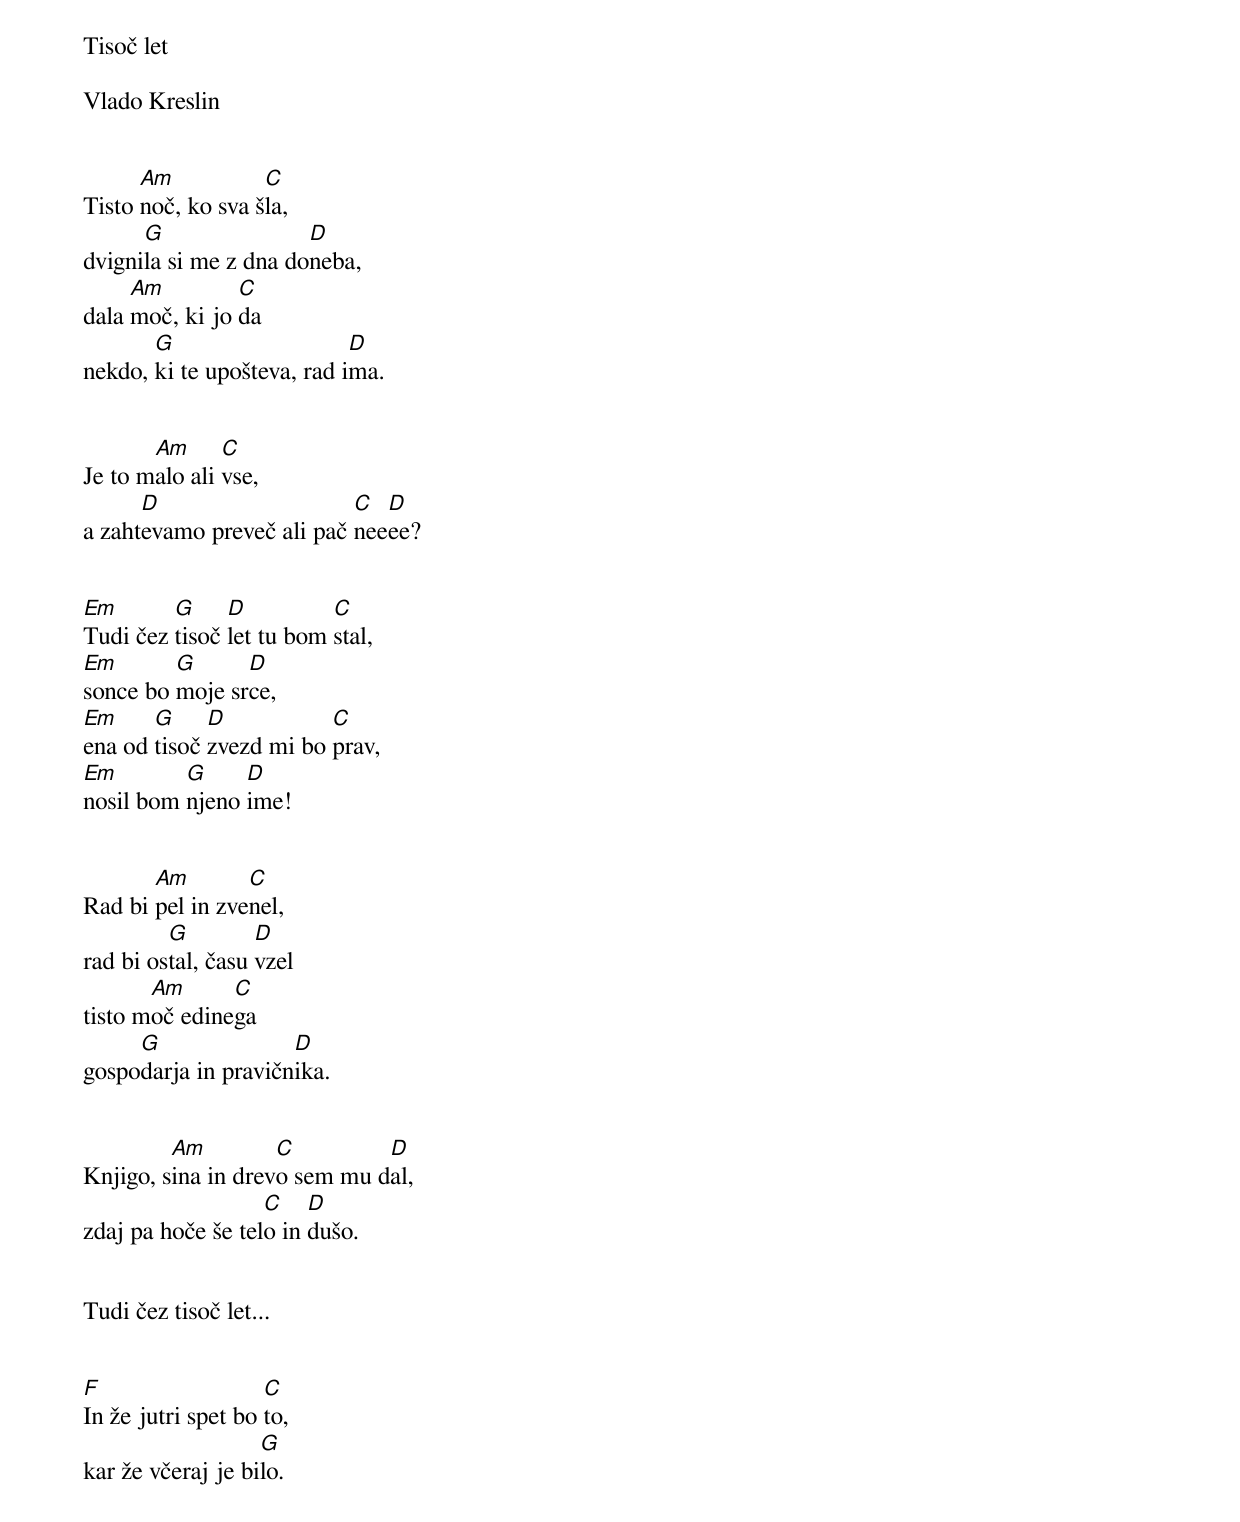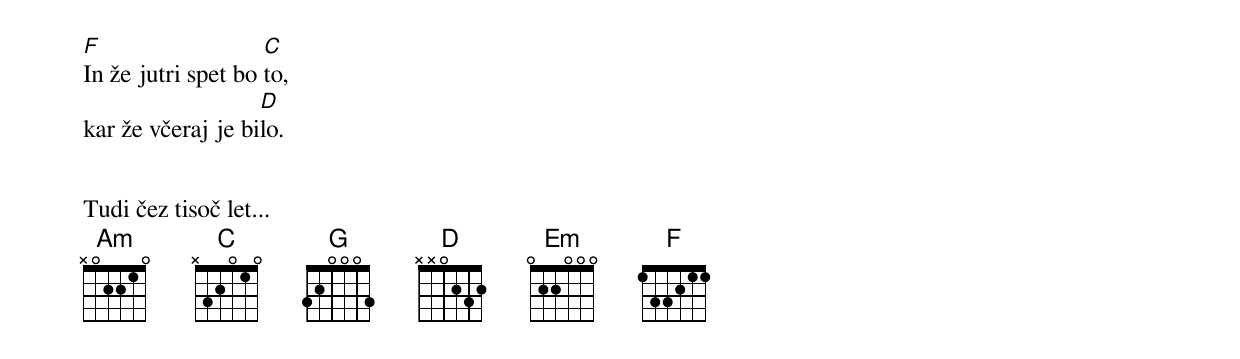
Tisoč let

Vlado Kreslin


Tisto [Am]noč, ko sva š[C]la,
dvigni[G]la si me z dna do[D]neba,
dala [Am]moč, ki jo [C]da
nekdo, [G]ki te upošteva, rad i[D]ma.


Je to m[Am]alo ali [C]vse,
a zaht[D]evamo preveč ali pač [C]nee[D]ee?


[Em]Tudi čez [G]tisoč [D]let tu bom [C]stal,
[Em]sonce bo [G]moje sr[D]ce,
[Em]ena od [G]tisoč [D]zvezd mi bo [C]prav,
[Em]nosil bom [G]njeno [D]ime!


Rad bi [Am]pel in zve[C]nel,
rad bi os[G]tal, času [D]vzel
tisto m[Am]oč edine[C]ga
gospo[G]darja in pravičn[D]ika.


Knjigo, s[Am]ina in drev[C]o sem mu d[D]al,
zdaj pa hoče še tel[C]o in [D]dušo.


Tudi čez tisoč let...


[F]In že jutri spet bo [C]to,
kar že včeraj je bi[G]lo.
[F]In že jutri spet bo [C]to,
kar že včeraj je bi[D]lo.


Tudi čez tisoč let...
